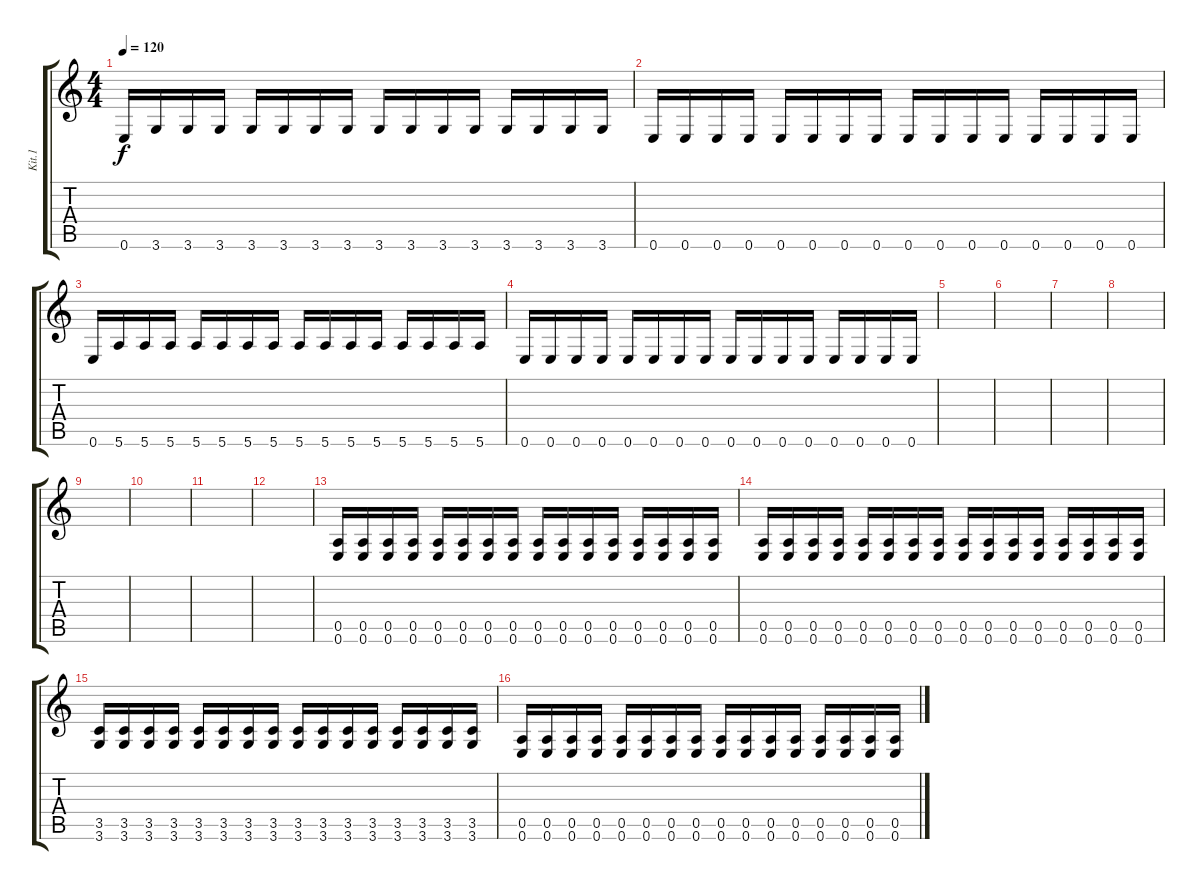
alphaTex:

\track ("Kit.1" "Kit.1") {instrument electricguitarclean}
\staff {score tabs}
\tuning (E4 B3 G3 D3 A2 E2) {hide}
\ts (4 4)
\tempo 120
\clef g2
\ks c
0.6.16{dy f instrument electricguitarclean} 3.6.16 3.6.16 3.6.16 3.6.16 3.6.16 3.6.16 3.6.16 3.6.16 3.6.16 3.6.16 3.6.16 3.6.16 3.6.16 3.6.16 3.6.16 |
0.6.16 0.6.16 0.6.16 0.6.16 0.6.16 0.6.16 0.6.16 0.6.16 0.6.16 0.6.16 0.6.16 0.6.16 0.6.16 0.6.16 0.6.16 0.6.16 |
0.6.16 5.6.16 5.6.16 5.6.16 5.6.16 5.6.16 5.6.16 5.6.16 5.6.16 5.6.16 5.6.16 5.6.16 5.6.16 5.6.16 5.6.16 5.6.16 |
0.6.16 0.6.16 0.6.16 0.6.16 0.6.16 0.6.16 0.6.16 0.6.16 0.6.16 0.6.16 0.6.16 0.6.16 0.6.16 0.6.16 0.6.16 0.6.16 |
|
|
|
|
|
|
|
|
(0.5 0.6).16 (0.5 0.6).16 (0.5 0.6).16 (0.5 0.6).16 (0.5 0.6).16 (0.5 0.6).16 (0.5 0.6).16 (0.5 0.6).16 (0.5 0.6).16 (0.5 0.6).16 (0.5 0.6).16 (0.5 0.6).16 (0.5 0.6).16 (0.5 0.6).16 (0.5 0.6).16 (0.5 0.6).16 |
(0.5 0.6).16 (0.5 0.6).16 (0.5 0.6).16 (0.5 0.6).16 (0.5 0.6).16 (0.5 0.6).16 (0.5 0.6).16 (0.5 0.6).16 (0.5 0.6).16 (0.5 0.6).16 (0.5 0.6).16 (0.5 0.6).16 (0.5 0.6).16 (0.5 0.6).16 (0.5 0.6).16 (0.5 0.6).16 |
(3.5 3.6).16 (3.5 3.6).16 (3.5 3.6).16 (3.5 3.6).16 (3.5 3.6).16 (3.5 3.6).16 (3.5 3.6).16 (3.5 3.6).16 (3.5 3.6).16 (3.5 3.6).16 (3.5 3.6).16 (3.5 3.6).16 (3.5 3.6).16 (3.5 3.6).16 (3.5 3.6).16 (3.5 3.6).16 |
(0.5 0.6).16 (0.5 0.6).16 (0.5 0.6).16 (0.5 0.6).16 (0.5 0.6).16 (0.5 0.6).16 (0.5 0.6).16 (0.5 0.6).16 (0.5 0.6).16 (0.5 0.6).16 (0.5 0.6).16 (0.5 0.6).16 (0.5 0.6).16 (0.5 0.6).16 (0.5 0.6).16 (0.5 0.6).16
